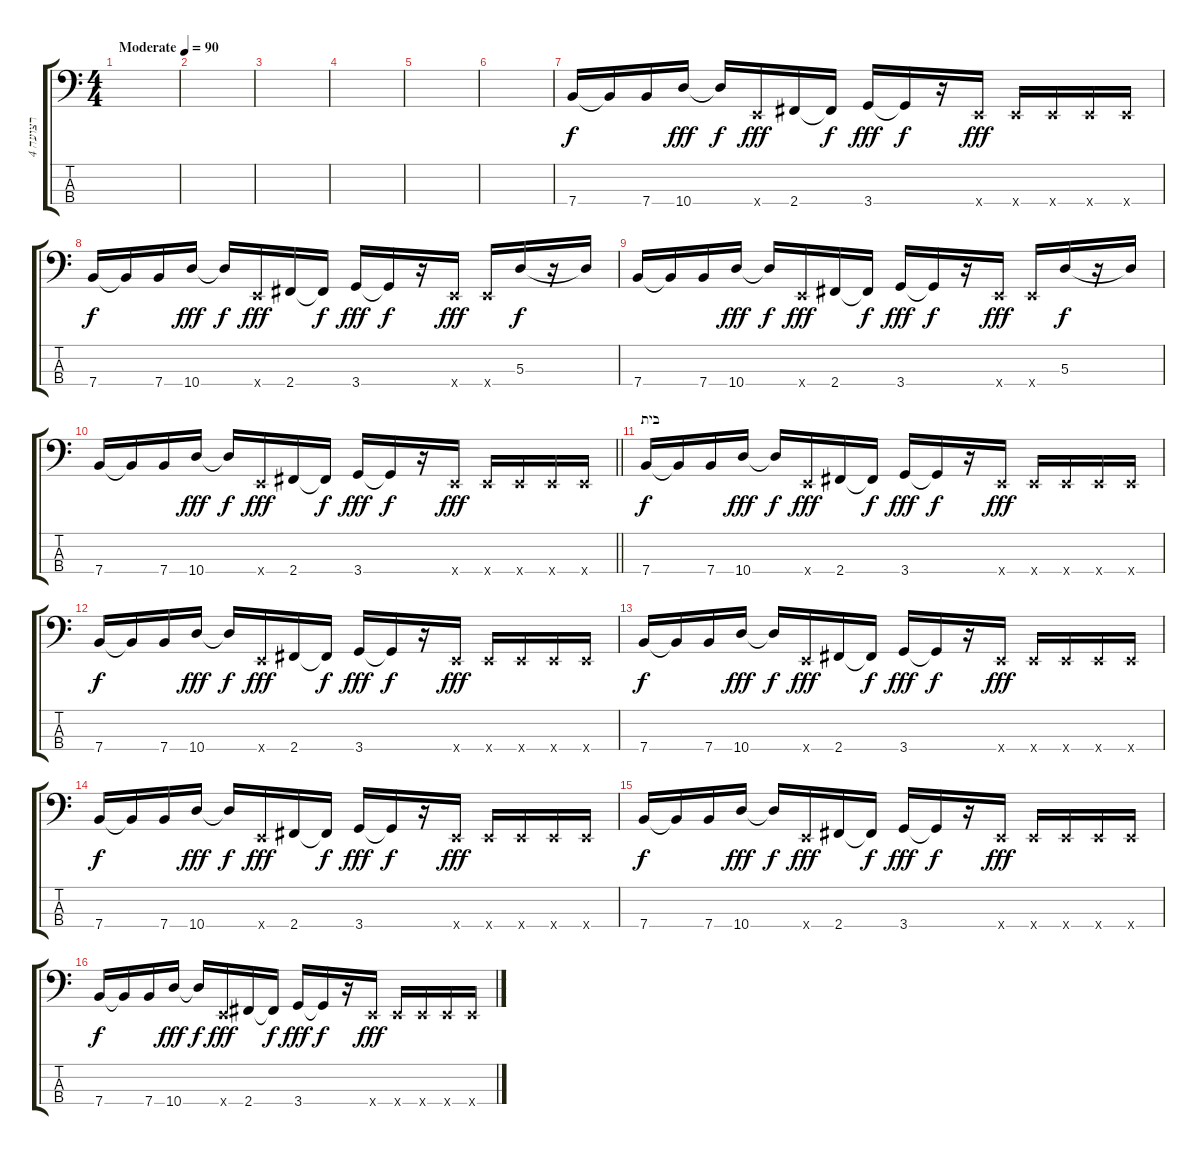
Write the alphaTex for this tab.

\track ("רצועה 4" "רצועה 4") {instrument electricbassfinger}
\staff {score tabs}
\tuning (G2 D2 A1 E1) {hide}
\ts (4 4)
\tempo (90 "Moderate")
\clef f4
\ks c
|
|
|
|
|
|
7.4.16 7.4{t}.16 7.4.16 10.4.16{dy fff} 10.4{t}.16{dy f} 0.4{x}.16{dy fff} 2.4.16 2.4{t}.16{dy f} 3.4.16{dy fff} 3.4{t}.16{dy f} r.16 0.4{x}.16{dy fff} 0.4{x}.16 0.4{x}.16 0.4{x}.16 0.4{x}.16 |
7.4.16{dy f} 7.4{t}.16 7.4.16 10.4.16{dy fff} 10.4{t}.16{dy f} 0.4{x}.16{dy fff} 2.4.16 2.4{t}.16{dy f} 3.4.16{dy fff} 3.4{t}.16{dy f} r.16 0.4{x}.16{dy fff} 0.4{x}.16 5.3.16{dy f} r.16 5.3{t}.16 |
7.4.16 7.4{t}.16 7.4.16 10.4.16{dy fff} 10.4{t}.16{dy f} 0.4{x}.16{dy fff} 2.4.16 2.4{t}.16{dy f} 3.4.16{dy fff} 3.4{t}.16{dy f} r.16 0.4{x}.16{dy fff} 0.4{x}.16 5.3.16{dy f} r.16 5.3{t}.16 |
\barLineRight lightlight
7.4.16 7.4{t}.16 7.4.16 10.4.16{dy fff} 10.4{t}.16{dy f} 0.4{x}.16{dy fff} 2.4.16 2.4{t}.16{dy f} 3.4.16{dy fff} 3.4{t}.16{dy f} r.16 0.4{x}.16{dy fff} 0.4{x}.16 0.4{x}.16 0.4{x}.16 0.4{x}.16 |
\section ("" "בית")
7.4.16{dy f} 7.4{t}.16 7.4.16 10.4.16{dy fff} 10.4{t}.16{dy f} 0.4{x}.16{dy fff} 2.4.16 2.4{t}.16{dy f} 3.4.16{dy fff} 3.4{t}.16{dy f} r.16 0.4{x}.16{dy fff} 0.4{x}.16 0.4{x}.16 0.4{x}.16 0.4{x}.16 |
7.4.16{dy f} 7.4{t}.16 7.4.16 10.4.16{dy fff} 10.4{t}.16{dy f} 0.4{x}.16{dy fff} 2.4.16 2.4{t}.16{dy f} 3.4.16{dy fff} 3.4{t}.16{dy f} r.16 0.4{x}.16{dy fff} 0.4{x}.16 0.4{x}.16 0.4{x}.16 0.4{x}.16 |
7.4.16{dy f} 7.4{t}.16 7.4.16 10.4.16{dy fff} 10.4{t}.16{dy f} 0.4{x}.16{dy fff} 2.4.16 2.4{t}.16{dy f} 3.4.16{dy fff} 3.4{t}.16{dy f} r.16 0.4{x}.16{dy fff} 0.4{x}.16 0.4{x}.16 0.4{x}.16 0.4{x}.16 |
7.4.16{dy f} 7.4{t}.16 7.4.16 10.4.16{dy fff} 10.4{t}.16{dy f} 0.4{x}.16{dy fff} 2.4.16 2.4{t}.16{dy f} 3.4.16{dy fff} 3.4{t}.16{dy f} r.16 0.4{x}.16{dy fff} 0.4{x}.16 0.4{x}.16 0.4{x}.16 0.4{x}.16 |
7.4.16{dy f} 7.4{t}.16 7.4.16 10.4.16{dy fff} 10.4{t}.16{dy f} 0.4{x}.16{dy fff} 2.4.16 2.4{t}.16{dy f} 3.4.16{dy fff} 3.4{t}.16{dy f} r.16 0.4{x}.16{dy fff} 0.4{x}.16 0.4{x}.16 0.4{x}.16 0.4{x}.16 |
7.4.16{dy f} 7.4{t}.16 7.4.16 10.4.16{dy fff} 10.4{t}.16{dy f} 0.4{x}.16{dy fff} 2.4.16 2.4{t}.16{dy f} 3.4.16{dy fff} 3.4{t}.16{dy f} r.16 0.4{x}.16{dy fff} 0.4{x}.16 0.4{x}.16 0.4{x}.16 0.4{x}.16
